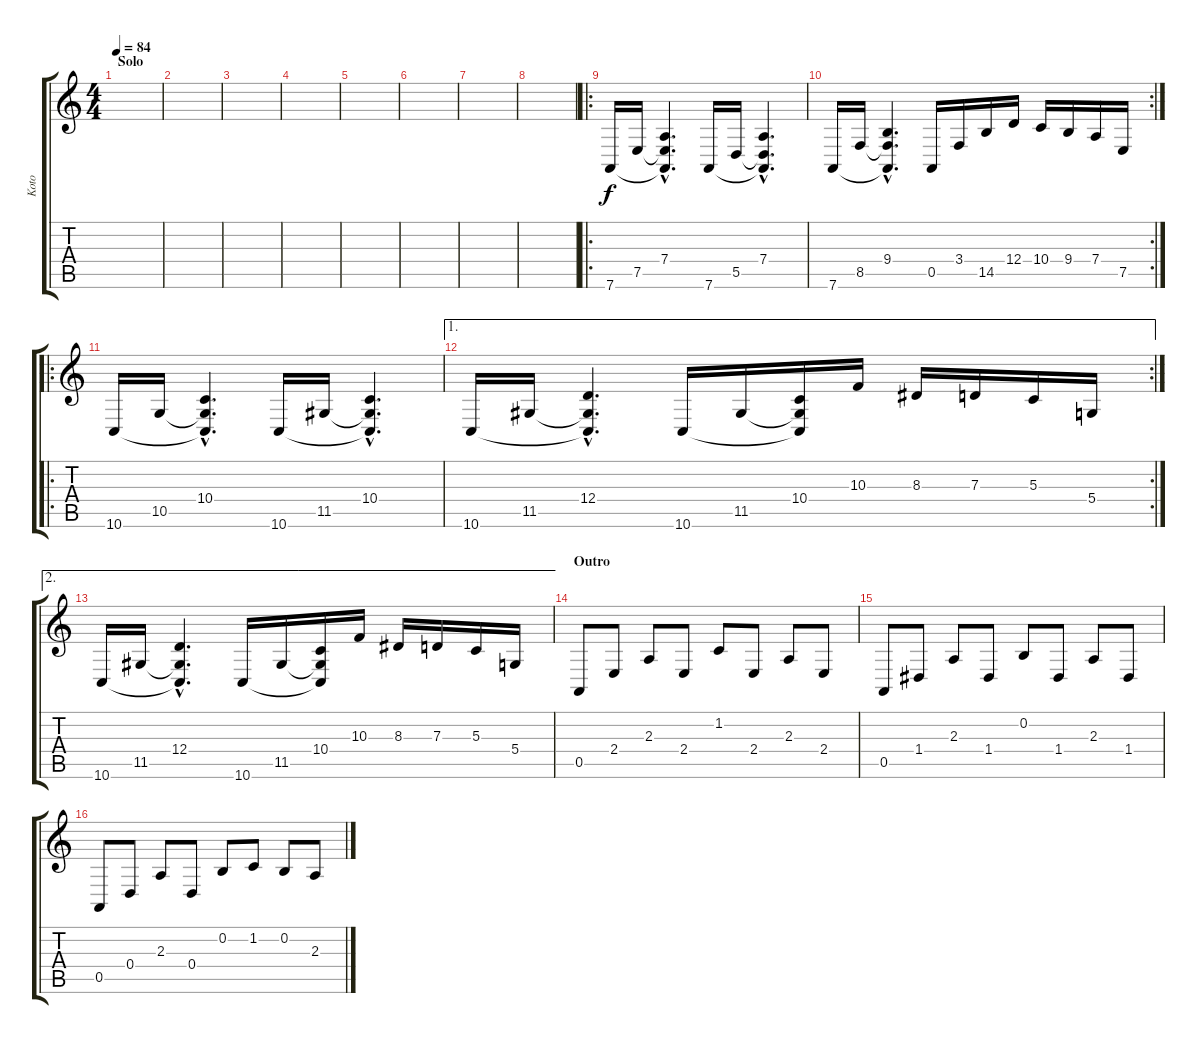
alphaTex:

\track ("Koto" "Koto") {instrument koto}
\staff {score tabs}
\tuning (E4 B3 G3 D3 A2 D2) {hide}
\ts (4 4)
\section ("" "Solo")
\tempo 84
\clef g2
\ks c
|
|
|
|
|
|
|
|
\ro
7.6.16 7.5.16 (7.4{hac} 7.5{hac t} 7.6{hac t}).4{d} 7.6.16 5.5.16 (7.4{hac} 5.5{hac t} 7.6{hac t}).4{d} |
\rc 2
7.6.16 8.5.16 (9.4{hac} 8.5{hac t} 7.6{hac t}).4{d} 0.5.16 3.4.16 14.5.16 12.4.16 10.4.16 9.4.16 7.4.16 7.5.16 |
\ro
10.6.16 10.5.16 (10.4{hac} 10.5{hac t} 10.6{hac t}).4{d} 10.6.16 11.5.16 (10.4{hac} 11.5{hac t} 10.6{hac t}).4{d} |
\ae 1
\rc 2
10.6.16 11.5.16 (12.4{hac} 11.5{hac t} 10.6{hac t}).4{d} 10.6.16 11.5.16 (10.4 11.5{t} 10.6{t}).16 10.3.16 8.3.16 7.3.16 5.3.16 5.4.16 |
\ae 2
10.6.16 11.5.16 (12.4{hac} 11.5{hac t} 10.6{hac t}).4{d} 10.6.16 11.5.16 (10.4 11.5{t} 10.6{t}).16 10.3.16 8.3.16 7.3.16 5.3.16 5.4.16 |
\section ("" "Outro")
0.5.8 2.4.8 2.3.8 2.4.8 1.2.8 2.4.8 2.3.8 2.4.8 |
0.5.8 1.4.8 2.3.8 1.4.8 0.2.8 1.4.8 2.3.8 1.4.8 |
0.5.8 0.4.8 2.3.8 0.4.8 0.2.8 1.2.8 0.2.8 2.3.8
